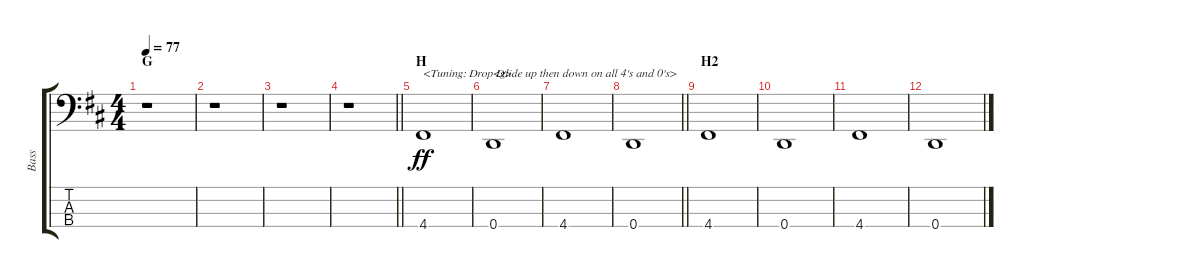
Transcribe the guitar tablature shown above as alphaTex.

\track ("Bass" "Bass") {instrument electricbasspick}
\staff {score tabs}
\tuning (G2 D2 A1 D1) {hide}
\ts (4 4)
\section ("" "G")
\tempo 77
\clef f4
\ks d
r.1{dy ff} |
r.1 |
r.1 |
\barLineRight lightlight
r.1 |
\section ("" "H")
4.4.1{txt "<Tuning: Drop D>"} |
0.4.1{txt "<glide up then down on all 4's and 0's>"} |
4.4.1 |
\barLineRight lightlight
0.4.1 |
\section ("" "H2")
4.4.1 |
0.4.1 |
4.4.1 |
0.4.1
